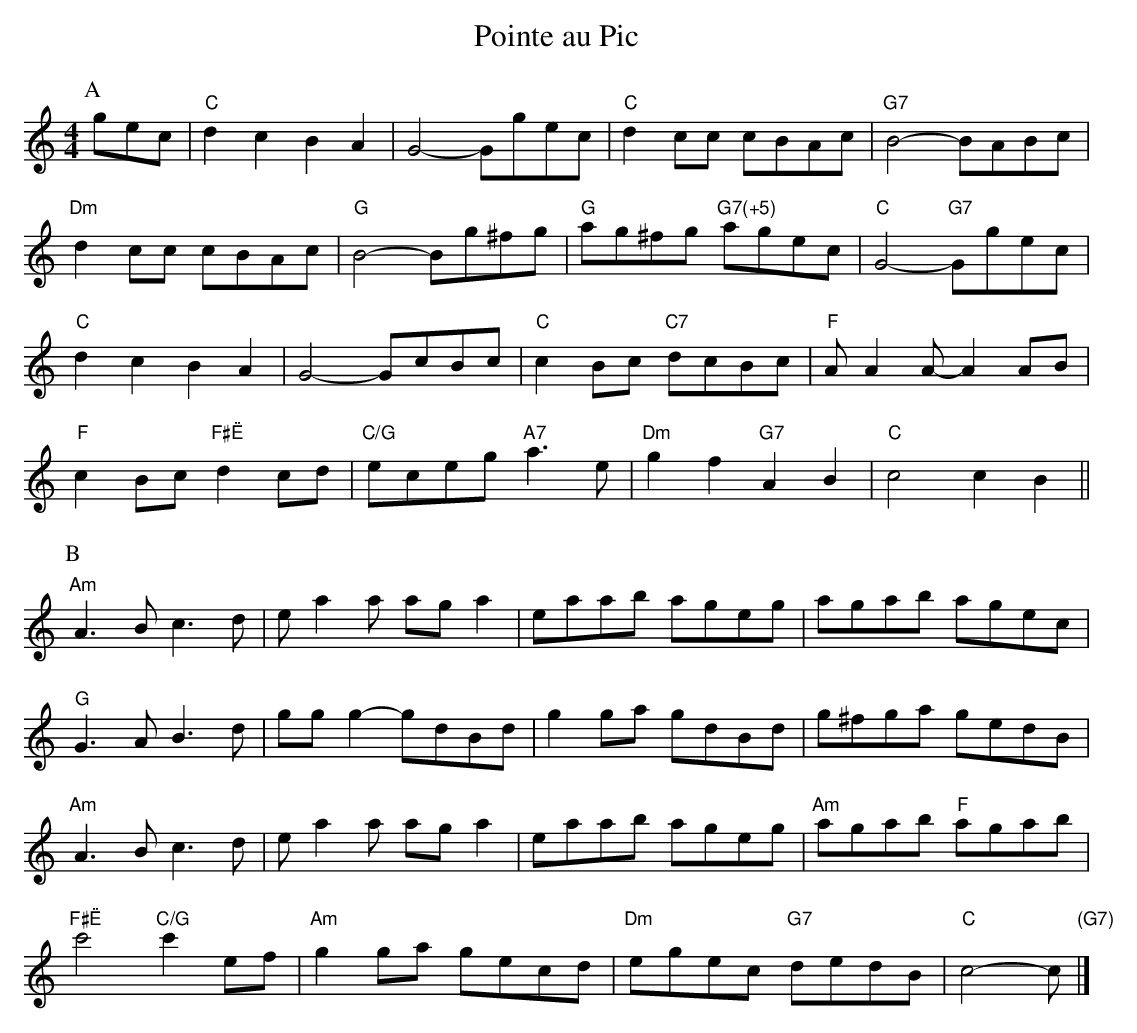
X:1
T: Pointe au Pic
M: 4/4
K: C
P:A
gec| "C"d2c2 B2A2 |G4-Ggec|"C"d2cc cBAc |"G7"B4-BABc |
"Dm"d2cc cBAc |"G"B4-Bg^fg |"G"ag^fg "G7(+5)"agec |  "C"G4-"G7"Ggec |
"C"d2c2 B2A2 |G4-GcBc | "C"c2Bc "C7"dcBc | "F"A A2 A-A2 AB |
"F"c2Bc "F#Ë"d2cd | "C/G"eceg "A7"a2>e2 | "Dm"g2f2 "G7"A2B2| "C"c4 c2B2 ||
P:B
"Am"A3B c3d | ea2a aga2 | eaab ageg |agab agec|
"G"G3A B3d |gg g2-gdBd| g2 ga gdBd | g^fga gedB|
"Am"A3B c3d|ea2a aga2 |eaab ageg |"Am"agab "F"agab|
"F#Ë"c'4 "C/G"c'2 ef | "Am"g2ga gecd | "Dm"egec "G7"dedB | "C"c4 -c"(G7)" |]
